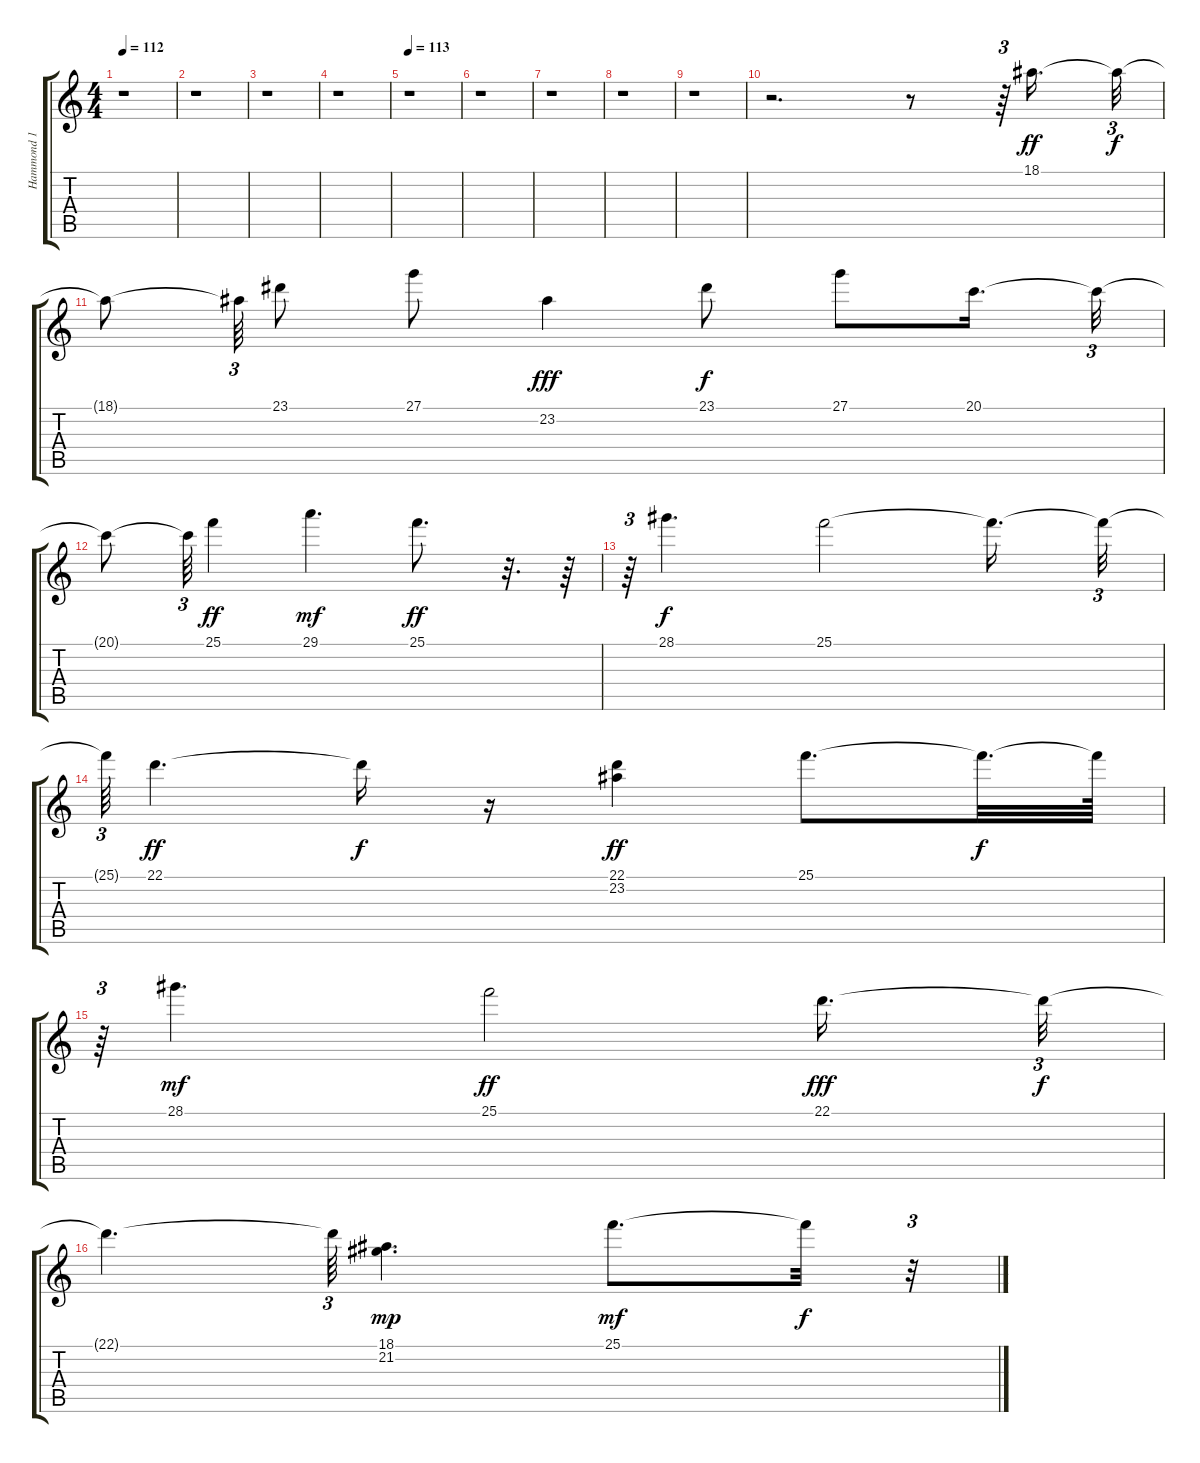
\track ("Hammond 1" "Hammond 1") {instrument rockorgan}
\staff {score tabs}
\tuning (E4 B3 G3 D3 A2 E2) {hide}
\ts (4 4)
\tempo 112
\clef g2
\ks c
r.1{dy f} |
r.1 |
r.1 |
r.1 |
\tempo 113
r.1 |
r.1 |
r.1 |
r.1 |
r.1 |
r.2{d} r.8 r.64{tu (3 2)} 18.1.16{d dy ff} 18.1{t}.32{tu (3 2) dy f} |
18.1{t}.8 18.1{t}.64{tu (3 2)} 23.1.8 27.1.8 23.2.4{dy fff} 23.1.8{dy f} 27.1.8 20.1.16{d} 20.1{t}.32{tu (3 2)} |
20.1{t}.8 20.1{t}.64{tu (3 2)} 25.1.4{dy ff} 29.1.4{d dy mf} 25.1.8{d dy ff} r.32{d} r.64 |
r.64{tu (3 2)} 28.1.4{d dy f} 25.1.2 25.1{t}.16{d} 25.1{t}.32{tu (3 2)} |
25.1{t}.64{tu (3 2)} 22.1.4{d dy ff} 22.1{t}.16{dy f} r.16 (22.1 23.2).4{dy ff} 25.1.8{d} 25.1{t}.32{d dy f} 25.1{t}.64 |
r.64{tu (3 2)} 28.1.4{d dy mf} 25.1.2{dy ff} 22.1.16{d dy fff} 22.1{t}.32{tu (3 2) dy f} |
22.1{t}.4{d} 22.1{t}.64{tu (3 2)} (18.1 21.2).4{d dy mp} 25.1.8{d dy mf} 25.1{t}.32{dy f} r.32{tu (3 2)}
